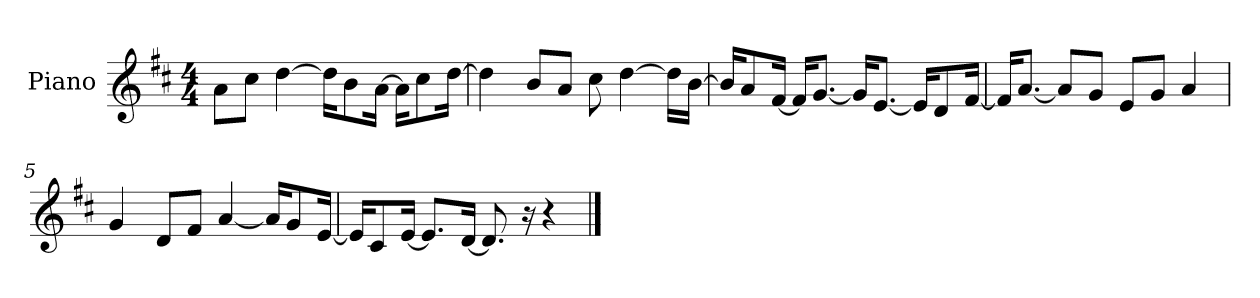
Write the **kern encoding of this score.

**kern
*part1
*staff1
*I"Piano
*I'P-no
*clefG2
*k[f#c#]
*M4/4
*MM90
=1
8a\L
8cc#\J
[4dd\
16dd\KL]
8b\
[16a\Jk
16a\KL]
8cc#\
[16dd\Jk
=2
4dd\]
8b/L
8a/J
8cc#\
[4dd\
16dd\LL]
[16b\JJ
=3
16b/KL]
8a/
[16f#/Jk
16f#/KL]
[8.g/J
16g/KL]
[8.e/J
16e/KL]
8d/
[16f#/Jk
=4
16f#/KL]
[8.a/J
8a/L]
8g/J
8e/L
8g/J
4a/
!!LO:LB:g=z
=5
4g/
8d/L
8f#/J
[4a/
16a/KL]
8g/
[16e/Jk
=6
16e/KL]
8c#/
[16e/Jk
8.e/L]
[16d/Jk
8.d/]
16r
4r
==
*-
